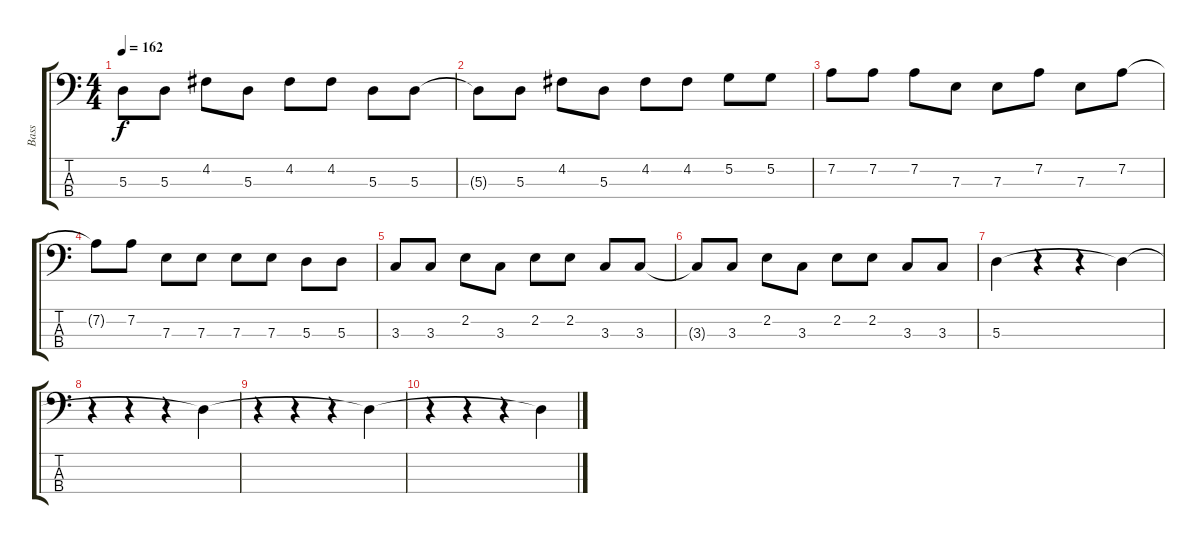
\track ("Bass" "Bass") {instrument electricbassfinger}
\staff {score tabs}
\tuning (G2 D2 A1 E1) {hide}
\ts (4 4)
\tempo 162
\clef f4
\ks c
5.3.8{dy f} 5.3.8 4.2.8 5.3.8 4.2.8 4.2.8 5.3.8 5.3.8 |
5.3{t}.8 5.3.8 4.2.8 5.3.8 4.2.8 4.2.8 5.2.8 5.2.8 |
7.2.8 7.2.8 7.2.8 7.3.8 7.3.8 7.2.8 7.3.8 7.2.8 |
7.2{t}.8 7.2.8 7.3.8 7.3.8 7.3.8 7.3.8 5.3.8 5.3.8 |
3.3.8 3.3.8 2.2.8 3.3.8 2.2.8 2.2.8 3.3.8 3.3.8 |
3.3{t}.8 3.3.8 2.2.8 3.3.8 2.2.8 2.2.8 3.3.8 3.3.8 |
5.3.4 r.4 r.4 5.3{t}.4 |
r.4 r.4 r.4 5.3{t}.4 |
r.4{volume 13} r.4{volume 11} r.4{volume 9} 5.3{t}.4{volume 8} |
r.4{volume 7} r.4{volume 5} r.4{volume 3} 5.3{t}.4{volume 0}
